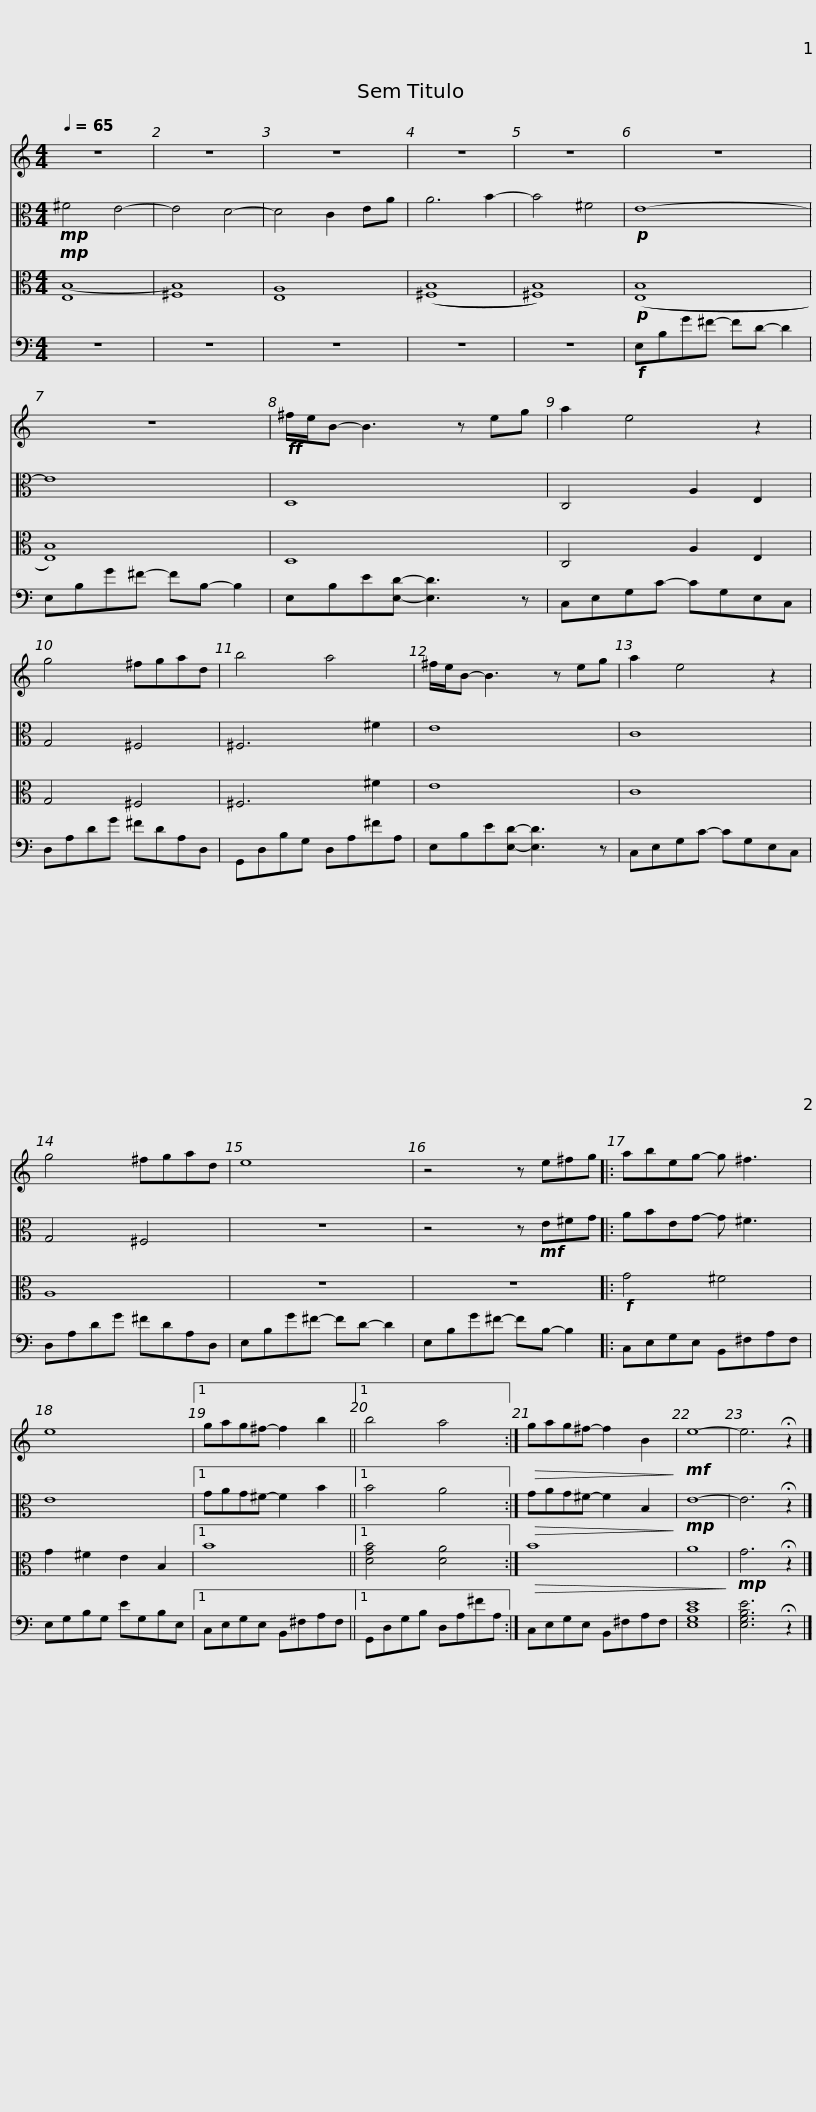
X:1
%%score 1 2 ( 3 4 ) 5
L:1/8
Q:1/4=65
M:4/4
I:linebreak $
K:C
V:1 treble
V:2 alto
V:3 alto
V:4 alto
V:5 bass
V:1
 z8 | z8 | z8 | z8 | z8 | %5
 z8 | z8 |$!ff! ^f/e/B- B3 z eg | a2 e4 z2 | g4 ^fgad | %10
 b4 a4 |$ ^f/e/B- B3 z eg | a2 e4 z2 | g4 ^fgad | e8 |$ %15
 z4 z e^fg |: abeg- g ^f3 | e8 |1 gag^f- f2 b2 ||1$ b4 a4 :| %20
!>(! gag^f- f2 B2!>)! |!mf! e8- | e6 !fermata!z2 |] %23
V:2
!mp! ^F4 E4- | E4 D4- | D4 C2 EA | A6 B2- | B4 ^F4 | %5
!p! E8- | E8 |$ D,8 | C,4 A,2 E,2 | G,4 ^F,4 | %10
 ^F,6 ^F2 |$ E8 | C8 | G,4 ^F,4 | z8 |$ %15
 z4 z!mf! E^FG |: ABEG- G ^F3 | E8 |1 GAG^F- F2 B2 ||1$ B4 A4 :| %20
!>(! GAG^F- F2 B,2!>)! |!mp! E8- | E6 !fermata!z2 |] %23
V:3
!mp! E,8 | ^F,8 | [E,A,]8 | (([^F,B,]8 | [^F,B,]8)) | %5
!p! (([E,B,]8 | [E,B,]8)) |$ D,8 | C,4 A,2 E,2 | G,4 ^F,4 | %10
 ^F,6 ^F2 |$ E8 | C8 | A,8 | z8 |$ %15
 z8 |:!f! G4 ^F4 | G2 ^F2 E2 B,2 |1 B8 ||1$ [DGB]4 [DA]4 :| %20
!>(! B8 | A8!>)! |!mp! G6 !fermata!z2 |] %23
V:4
 (B,8 | B,8) | x8 | x8 | x8 | %5
 x8 | x8 |$ x8 | x8 | x8 | %10
 x8 |$ x8 | x8 | x8 | x8 |$ %15
 x8 |: x8 | x8 |1 x8 ||1$ x8 :| %20
 x8 | x8 | x8 |] %23
V:5
 z8 | z8 | z8 | z8 | z8 | %5
!f! E,B,G^F- FD- D2 | E,B,G^F- FB,- B,2 |$ E,B,E[E,D]- [E,D]3 z | C,E,G,C- CG,E,C, | D,A,DG ^FDA,D, | %10
 G,,D,B,G, D,A,^FA, |$ E,B,E[E,D]- [E,D]3 z | C,E,G,C- CG,E,C, | D,A,DG ^FDA,D, | E,B,G^F- FD- D2 |$ %15
 E,B,G^F- FB,- B,2 |: C,E,G,E, B,,^F,A,F, | E,G,B,G, EG,B,E, |1 C,E,G,E, B,,^F,A,F, ||1$ G,,D,G,B, D,A,^FA, :| %20
 C,E,G,E, B,,^F,A,F, | [E,G,CE]8 | [E,G,B,E]6 !fermata!z2 |] %23
